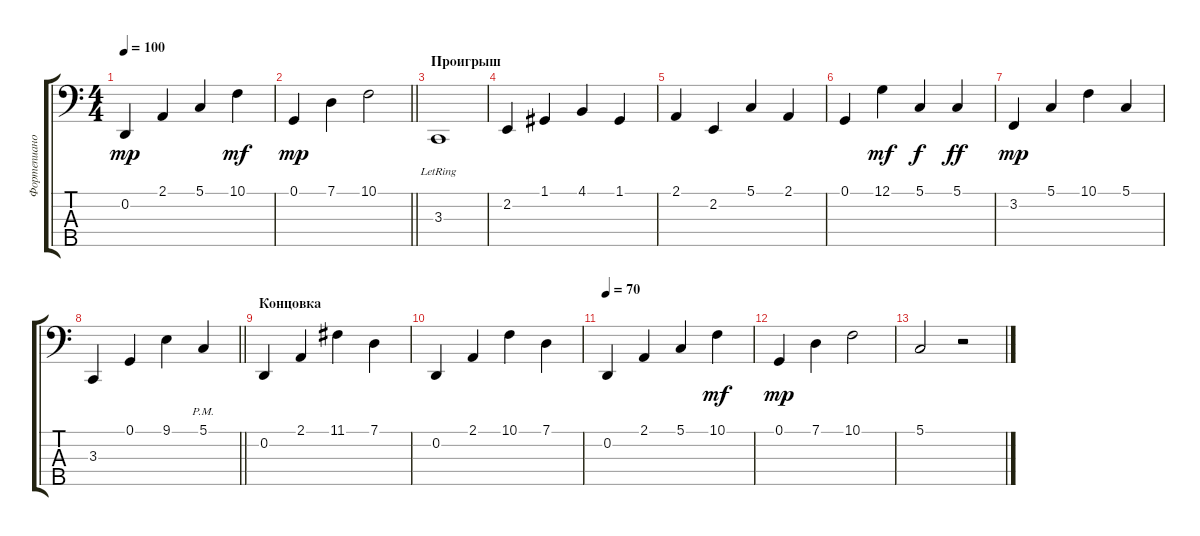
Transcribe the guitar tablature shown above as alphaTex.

\track ("Фортепиано (левая рука)" "Фортепиано") {instrument acousticgrandpiano}
\staff {score tabs}
\tuning (G2 D2 A1 E1 B0) {hide}
\ts (4 4)
\tempo 100
\clef f4
\ks c
0.2.4{dy mp} 2.1.4 5.1.4 10.1.4{dy mf} |
\barLineRight lightlight
0.1.4{dy mp} 7.1.4 10.1.2 |
\section ("" "Проигрыш")
3.3{lr}.1 |
2.2.4 1.1.4 4.1.4 1.1.4 |
2.1.4 2.2.4 5.1.4 2.1.4 |
0.1.4 12.1.4{dy mf} 5.1.4{dy f} 5.1.4{dy ff} |
3.2.4{dy mp} 5.1.4 10.1.4 5.1.4 |
\barLineRight lightlight
3.3.4 0.1.4 9.1.4 5.1{pm}.4 |
\section ("" "Концовка")
0.2.4 2.1.4 11.1.4 7.1.4 |
0.2.4 2.1.4 10.1.4 7.1.4 |
\tempo 70
0.2.4 2.1.4 5.1.4 10.1.4{dy mf} |
0.1.4{dy mp} 7.1.4 10.1.2 |
5.1.2 r.2
